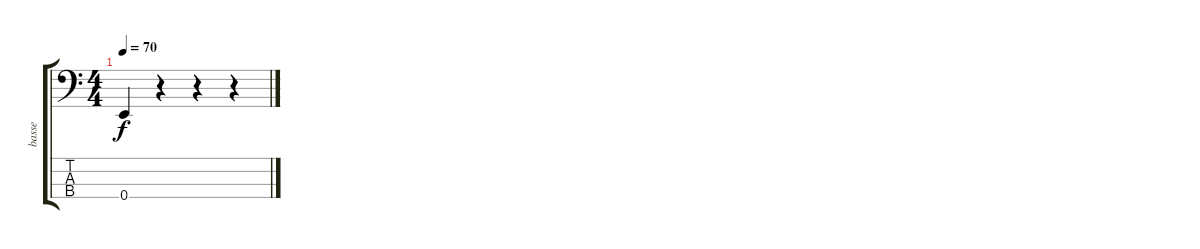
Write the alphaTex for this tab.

\track ("basse" "basse") {instrument electricbassfinger}
\staff {score tabs}
\tuning (G2 D2 A1 E1) {hide}
\ts (4 4)
\tempo 70
\clef f4
\ks c
0.4.4{dy f} r.4 r.4 r.4
